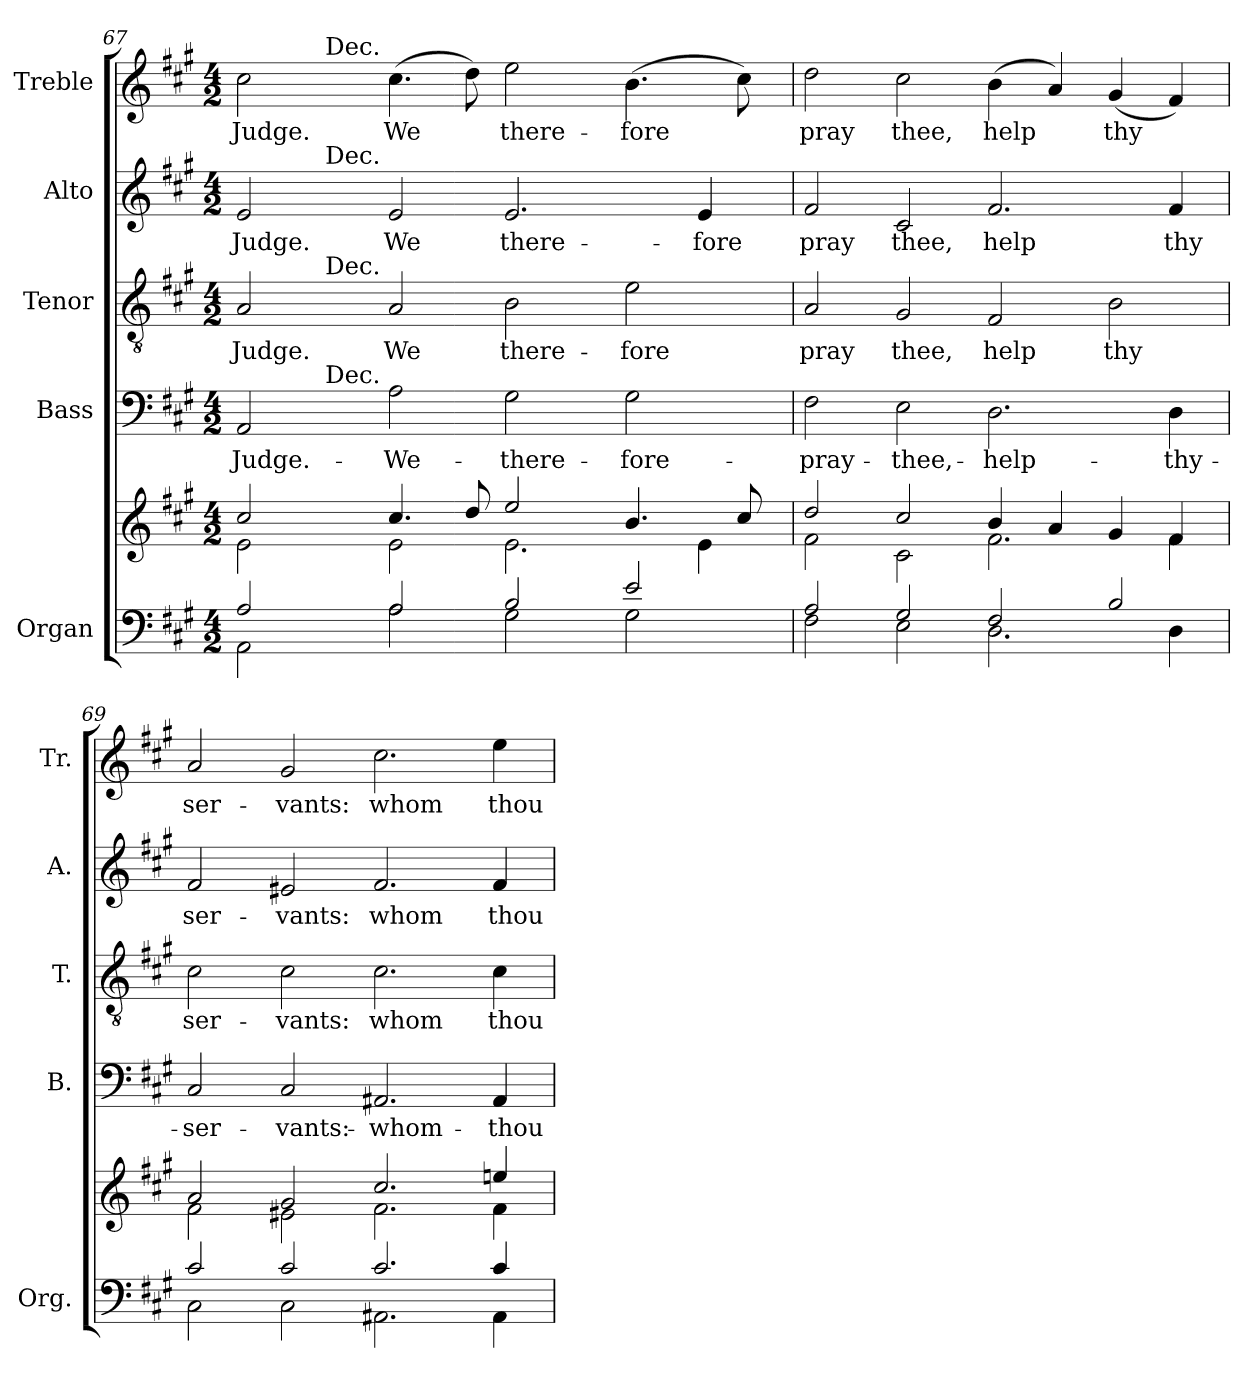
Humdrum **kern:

**kern	**kern	**kern	**text	**kern	**text	**kern	**text	**kern	**text
*part5	*part5	*part4	*part4	*part3	*part3	*part2	*part2	*part1	*part1
*staff6	*staff5	*staff4	*staff4	*staff3	*staff3	*staff2	*staff2	*staff1	*staff1
*I"Organ	*	*I"Bass	*	*I"Tenor	*	*I"Alto	*	*I"Treble	*
*I'Org.	*	*I'B.	*	*I'T.	*	*I'A.	*	*I'Tr.	*
!!LO:LB:g=z
*clefF4	*clefG2	*clefF4	*	*clefGv2	*	*clefG2	*	*clefG2	*
*	*	*	*	*ITrd7c12	*	*	*	*	*
*k[f#c#g#]	*k[f#c#g#]	*k[f#c#g#]	*	*k[f#c#g#]	*	*k[f#c#g#]	*	*k[f#c#g#]	*
*A:	*A:	*A:	*	*A:	*	*A:	*	*A:	*
*M4/2	*M4/2	*M4/2	*	*M4/2	*	*M4/2	*	*M4/2	*
=67	=67	=67	=67	=67	=67	=67	=67	=67	=67
*^	*^	*	*	*	*	*	*	*	*
!	!	!	!	!	!LO:LY:b:color=#000000	!	!	!	!	!	!
!	!	!	!	!	!	!	!LO:LY:b:color=#000000	!	!	!	!
!	!	!	!	!	!	!	!	!	!LO:LY:b:color=#000000	!	!
!	!	!	!	!	!	!	!	!	!	!	!LO:LY:b:color=#000000
*	*	*	*	*^	*	*^	*	*^	*	*^	*
2Ai/	2AAi\	2cc#i/	2ei\	2AAi/	8ryy	-Judge.-	2AAi/	8ryy	Judge.	2ei/	8ryy	Judge.	2cc#i\	8ryy	Judge.
.	.	.	.	.	16ryy	.	.	16ryy	.	.	16ryy	.	.	16ryy	.
.	.	.	.	.	32ryy	.	.	32ryy	.	.	32ryy	.	.	32ryy	.
.	.	.	.	.	256ryy	.	.	256ryy	.	.	256ryy	.	.	256ryy	.
.	.	.	.	.	1024ryy	.	.	1024ryy	.	.	1024ryy	.	.	1024ryy	.
!	!	!	!	!	!	!	!	!	!	!	!	!	!	!LO:TX:a:t=Dec.	!
!	!	!	!	!	!	!	!	!	!	!	!LO:TX:a:t=Dec.	!	!	!	!
!	!	!	!	!	!	!	!	!LO:TX:a:t=Dec.	!	!	!	!	!	!	!
!	!	!	!	!	!LO:TX:a:t=Dec.	!	!	!	!	!	!	!	!	!	!
.	.	.	.	.	1ryy	.	.	1ryy	.	.	1ryy	.	.	1ryy	.
!	!	!	!	!	!	!LO:LY:b:color=#000000	!	!	!	!	!	!	!	!	!
!	!	!	!	!	!	!	!	!	!LO:LY:b:color=#000000	!	!	!	!	!	!
!	!	!	!	!	!	!	!	!	!	!	!	!LO:LY:b:color=#000000	!	!	!
!	!	!	!	!	!	!	!	!	!	!	!	!	!	!	!LO:LY:b:color=#000000
2Ai/	2Ai\	4.cc#i/	2ei\	2Ai\	.	-We-	2AAi/	.	We	2ei/	.	We	(4.cc#i\	.	We
.	.	8ddi/	.	.	.	.	.	.	.	.	.	.	8ddi\)	.	.
!	!	!	!	!	!	!LO:LY:b:color=#000000	!	!	!	!	!	!	!	!	!
!	!	!	!	!	!	!	!	!	!LO:LY:b:color=#000000	!	!	!	!	!	!
!	!	!	!	!	!	!	!	!	!	!	!	!LO:LY:b:color=#000000	!	!	!
!	!	!	!	!	!	!	!	!	!	!	!	!	!	!	!LO:LY:b:color=#000000
2Bi/	2G#i\	2eei/	2.ei\	2G#i\	.	-there-	2BBi\	.	there-	2.ei/	.	there-	2eei\	.	there-
.	.	.	.	.	2ryy	.	.	2ryy	.	.	2ryy	.	.	2ryy	.
!	!	!	!	!	!	!LO:LY:b:color=#000000	!	!	!	!	!	!	!	!	!
!	!	!	!	!	!	!	!	!	!LO:LY:b:color=#000000	!	!	!	!	!	!
!	!	!	!	!	!	!	!	!	!	!	!	!	!	!	!LO:LY:b:color=#000000
2ei/	2G#i\	4.bi/	.	2G#i\	.	-fore-	2Ei\	.	-fore	.	.	.	(4.bi\	.	-fore
.	.	.	.	.	4ryy	.	.	4ryy	.	.	4ryy	.	.	4ryy	.
!	!	!	!	!	!	!	!	!	!	!	!	!LO:LY:b:color=#000000	!	!	!
.	.	.	4ei\	.	.	.	.	.	.	4ei/	.	-fore	.	.	.
.	.	8cc#i/	.	.	.	.	.	.	.	.	.	.	8cc#i\)	.	.
.	.	.	.	.	64ryy	.	.	64ryy	.	.	64ryy	.	.	64ryy	.
.	.	.	.	.	128ryy	.	.	128ryy	.	.	128ryy	.	.	128ryy	.
.	.	.	.	.	512.ryy	.	.	512.ryy	.	.	512.ryy	.	.	512.ryy	.
*	*	*	*	*v	*v	*	*	*	*	*v	*v	*	*v	*v	*
*	*	*	*	*	*	*v	*v	*	*	*	*	*
=68	=68	=68	=68	=68	=68	=68	=68	=68	=68	=68	=68
*	*	*	*	*^	*	*^	*	*^	*	*^	*
!	!	!	!	!	!	!LO:LY:b:color=#000000	!	!	!	!	!	!	!	!	!
*	*	*	*	*v	*v	*	*	*	*	*v	*v	*	*v	*v	*
*	*	*	*	*	*	*v	*v	*	*	*	*	*
*	*	*	*	*^	*	*^	*	*^	*	*^	*
!	!	!	!	!	!	!	!	!	!LO:LY:b:color=#000000	!	!	!	!	!	!
*	*	*	*	*v	*v	*	*	*	*	*v	*v	*	*v	*v	*
*	*	*	*	*	*	*v	*v	*	*	*	*	*
*	*	*	*	*^	*	*^	*	*^	*	*^	*
!	!	!	!	!	!	!	!	!	!	!	!	!LO:LY:b:color=#000000	!	!	!
*	*	*	*	*v	*v	*	*	*	*	*v	*v	*	*v	*v	*
*	*	*	*	*	*	*v	*v	*	*	*	*	*
*	*	*	*	*^	*	*^	*	*^	*	*^	*
!	!	!	!	!	!	!	!	!	!	!	!	!	!	!	!LO:LY:b:color=#000000
*	*	*	*	*v	*v	*	*	*	*	*v	*v	*	*v	*v	*
*	*	*	*	*	*	*v	*v	*	*	*	*	*
2Ai/	2F#i\	2ddi/	2f#i\	2F#i\	-pray-	2AAi/	pray	2f#i/	pray	2ddi\	pray
!	!	!	!	!	!LO:LY:b:color=#000000	!	!	!	!	!	!
!	!	!	!	!	!	!	!LO:LY:b:color=#000000	!	!	!	!
!	!	!	!	!	!	!	!	!	!LO:LY:b:color=#000000	!	!
!	!	!	!	!	!	!	!	!	!	!	!LO:LY:b:color=#000000
2G#i/	2Ei\	2cc#i/	2c#i\	2Ei\	-thee,-	2GG#i/	thee,	2c#i/	thee,	2cc#i\	thee,
!	!	!	!	!	!LO:LY:b:color=#000000	!	!	!	!	!	!
!	!	!	!	!	!	!	!LO:LY:b:color=#000000	!	!	!	!
!	!	!	!	!	!	!	!	!	!LO:LY:b:color=#000000	!	!
!	!	!	!	!	!	!	!	!	!	!	!LO:LY:b:color=#000000
2F#i/	2.Di\	4bi/	2.f#i\	2.Di\	-help-	2FF#i/	help	2.f#i/	help	(4bi\	help
.	.	4ai/	.	.	.	.	.	.	.	4ai/)	.
!	!	!	!	!	!	!	!LO:LY:b:color=#000000	!	!	!	!
!	!	!	!	!	!	!	!	!	!	!	!LO:LY:b:color=#000000
2Bi/	.	4g#i/	.	.	.	2BBi\	thy	.	.	(4g#i/	thy
!	!	!	!	!	!LO:LY:b:color=#000000	!	!	!	!	!	!
!	!	!	!	!	!	!	!	!	!LO:LY:b:color=#000000	!	!
.	4Di\	4f#i/	4f#i\	4Di\	-thy-	.	.	4f#i/	thy	4f#i/)	.
=69	=69	=69	=69	=69	=69	=69	=69	=69	=69	=69	=69
!	!	!	!	!	!LO:LY:b:color=#000000	!	!	!	!	!	!
!	!	!	!	!	!	!	!LO:LY:b:color=#000000	!	!	!	!
!	!	!	!	!	!	!	!	!	!LO:LY:b:color=#000000	!	!
!	!	!	!	!	!	!	!	!	!	!	!LO:LY:b:color=#000000
2c#i/	2C#i\	2ai/	2f#i\	2C#i/	-ser-	2C#i\	ser-	2f#i/	ser-	2ai/	ser-
!	!	!	!	!	!LO:LY:b:color=#000000	!	!	!	!	!	!
!	!	!	!	!	!	!	!LO:LY:b:color=#000000	!	!	!	!
!	!	!	!	!	!	!	!	!	!LO:LY:b:color=#000000	!	!
!	!	!	!	!	!	!	!	!	!	!	!LO:LY:b:color=#000000
2c#i/	2C#i\	2g#i/	2e#Xi\	2C#i/	-vants:-	2C#i\	-vants:	2e#Xi/	-vants:	2g#i/	-vants:
!	!	!	!	!	!LO:LY:b:color=#000000	!	!	!	!	!	!
!	!	!	!	!	!	!	!LO:LY:b:color=#000000	!	!	!	!
!	!	!	!	!	!	!	!	!	!LO:LY:b:color=#000000	!	!
!	!	!	!	!	!	!	!	!	!	!	!LO:LY:b:color=#000000
2.c#i/	2.AA#Xi\	2.cc#i/	2.f#i\	2.AA#Xi/	-whom-	2.C#i\	whom	2.f#i/	whom	2.cc#i\	whom
!	!	!	!	!	!LO:LY:b:color=#000000	!	!	!	!	!	!
!	!	!	!	!	!	!	!LO:LY:b:color=#000000	!	!	!	!
!	!	!	!	!	!	!	!	!	!LO:LY:b:color=#000000	!	!
!	!	!	!	!	!	!	!	!	!	!	!LO:LY:b:color=#000000
4c#i/	4AA#i\	4eeni/	4f#i\	4AA#i/	-thou-	4C#i\	thou	4f#i/	thou	4eei\	thou
*v	*v	*	*	*	*	*	*	*	*	*	*
*	*v	*v	*	*	*	*	*	*	*	*
=	=	=	=	=	=	=	=	=	=
*-	*-	*-	*-	*-	*-	*-	*-	*-	*-
